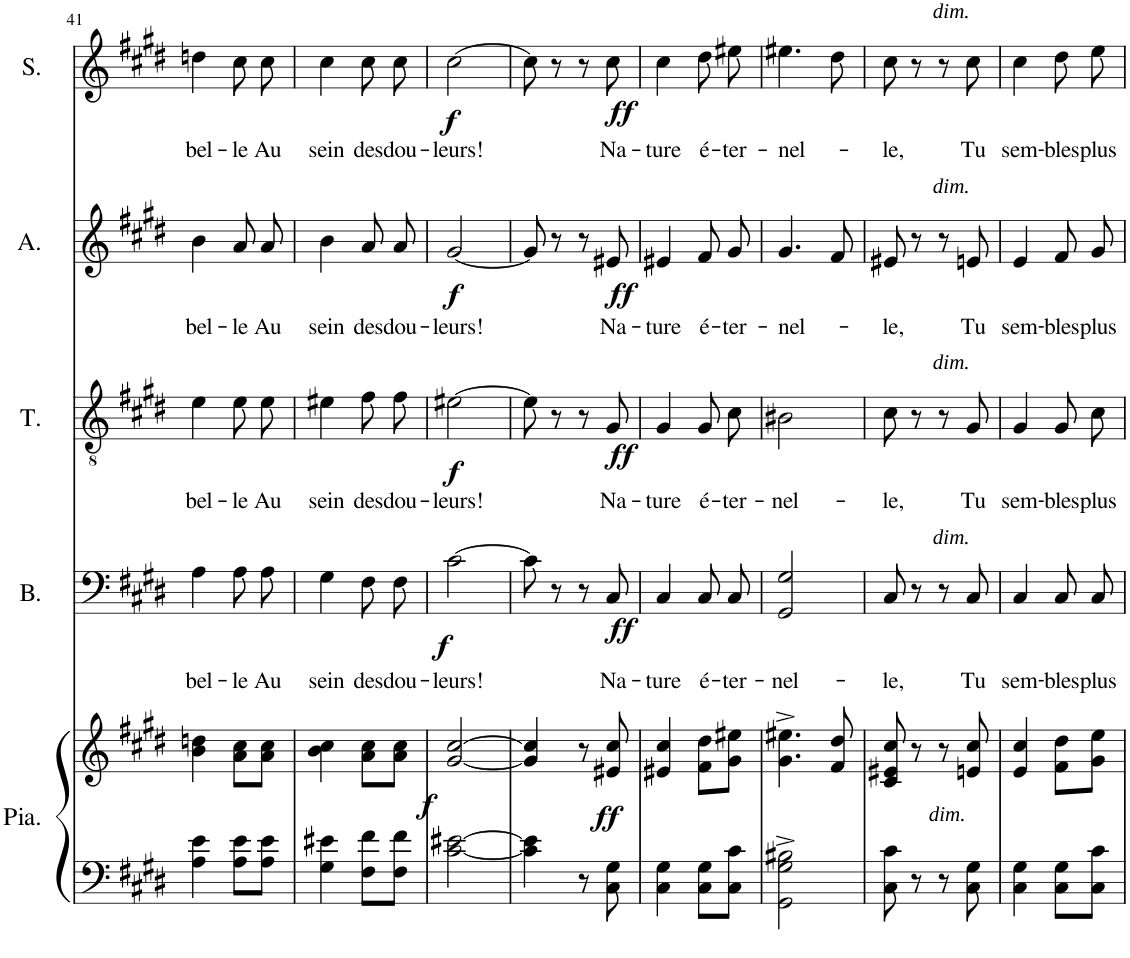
**kern	**kern	**dynam	**kern	**text	**dynam	**kern	**text	**dynam	**kern	**text	**dynam	**kern	**text	**dynam
*part5	*part5	*part5	*part4	*part4	*part4	*part3	*part3	*part3	*part2	*part2	*part2	*part1	*part1	*part1
*staff6	*staff5	*staff5/6	*staff4	*staff4	*staff4	*staff3	*staff3	*staff3	*staff2	*staff2	*staff2	*staff1	*staff1	*staff1
*I"Piano	*	*	*I"Basse	*	*	*I"Tenor	*	*	*I"Alto	*	*	*I"Soprano	*	*
*I'Pia.	*	*	*I'B.	*	*	*I'T.	*	*	*I'A.	*	*	*I'S.	*	*
!!LO:PB:g=z
*clefF4	*clefG2	*	*clefF4	*	*	*clefGv2	*	*	*clefG2	*	*	*clefG2	*	*
*k[f#c#g#d#]	*k[f#c#g#d#]	*	*k[f#c#g#d#]	*	*	*k[f#c#g#d#]	*	*	*k[f#c#g#d#]	*	*	*k[f#c#g#d#]	*	*
*M2/4	*M2/4	*	*M2/4	*	*	*M2/4	*	*	*M2/4	*	*	*M2/4	*	*
=41	=41	=41	=41	=41	=41	=41	=41	=41	=41	=41	=41	=41	=41	=41
!	!	!	!	!LO:LY:b	!	!	!LO:LY:b	!	!	!LO:LY:b	!	!	!LO:LY:b	!
4A\ 4e\	4b\ 4ddn\	.	4A\	bel-	.	4e\	bel-	.	4b\	bel-	.	4ddn\	bel-	.
!	!	!	!	!LO:LY:b	!	!	!LO:LY:b	!	!	!LO:LY:b	!	!	!LO:LY:b	!
8A\ 8e\L	8a\ 8cc#\L	.	8A\L	-le	.	8e\L	-le	.	8a/L	-le	.	8cc#\L	-le	.
!	!	!	!	!LO:LY:b	!	!	!LO:LY:b	!	!	!LO:LY:b	!	!	!LO:LY:b	!
8A\ 8e\J	8a\ 8cc#\J	.	8A\J	Au	.	8e\J	Au	.	8a/J	Au	.	8cc#\J	Au	.
=42	=42	=42	=42	=42	=42	=42	=42	=42	=42	=42	=42	=42	=42	=42
!	!	!	!	!LO:LY:b	!	!	!LO:LY:b	!	!	!LO:LY:b	!	!	!LO:LY:b	!
4G#\ 4e#X\	4b\ 4cc#\	.	4G#\	sein	.	4e#X\	sein	.	4b\	sein	.	4cc#\	sein	.
!	!	!	!	!LO:LY:b	!	!	!LO:LY:b	!	!	!LO:LY:b	!	!	!LO:LY:b	!
8F#\ 8f#\L	8a\ 8cc#\L	.	8F#\L	des	.	8f#\L	des	.	8a/L	des	.	8cc#\L	des	.
!	!	!	!	!LO:LY:b	!	!	!LO:LY:b	!	!	!LO:LY:b	!	!	!LO:LY:b	!
8F#\ 8f#\J	8a\ 8cc#\J	.	8F#\J	dou-	.	8f#\J	dou-	.	8a/J	dou-	.	8cc#\J	dou-	.
=43	=43	=43	=43	=43	=43	=43	=43	=43	=43	=43	=43	=43	=43	=43
!	!	!LO:DY:b	!	!LO:LY:b	!LO:DY:b	!	!LO:LY:b	!LO:DY:b	!	!LO:LY:b	!LO:DY:b	!	!LO:LY:b	!LO:DY:b
[2c#\ [2e#X\	[2g#/ [2cc#/	f	[2c#\	-leurs!	f	[2e#X\	-leurs!	f	[2g#/	-leurs!	f	[2cc#\	-leurs!	f
=44	=44	=44	=44	=44	=44	=44	=44	=44	=44	=44	=44	=44	=44	=44
4c#\] 4e#\]	4g#/] 4cc#/]	.	8c#\]	.	.	8e#\]	.	.	8g#/]	.	.	8cc#\]	.	.
.	.	.	8r	.	.	8r	.	.	8r	.	.	8r	.	.
8r	8r	.	8r	.	.	8r	.	.	8r	.	.	8r	.	.
!	!	!LO:DY:b	!	!LO:LY:b	!LO:DY:b	!	!LO:LY:b	!LO:DY:b	!	!LO:LY:b	!LO:DY:b	!	!LO:LY:b	!LO:DY:b
8C#\ 8G#\	8e#X/ 8cc#/	ff	8C#/	Na-	ff	8G#/	Na-	ff	8e#X/	Na-	ff	8cc#\	Na-	ff
=45	=45	=45	=45	=45	=45	=45	=45	=45	=45	=45	=45	=45	=45	=45
!	!	!	!	!LO:LY:b	!	!	!LO:LY:b	!	!	!LO:LY:b	!	!	!LO:LY:b	!
4C#\ 4G#\	4e#X/ 4cc#/	.	4C#/	-ture	.	4G#/	-ture	.	4e#X/	-ture	.	4cc#\	-ture	.
!	!	!	!	!LO:LY:b	!	!	!LO:LY:b	!	!	!LO:LY:b	!	!	!LO:LY:b	!
8C#\ 8G#\L	8f#\ 8dd#\L	.	8C#/L	é-	.	8G#/L	é-	.	8f#/L	é-	.	8dd#\L	é-	.
!	!	!	!	!LO:LY:b	!	!	!LO:LY:b	!	!	!LO:LY:b	!	!	!LO:LY:b	!
8C#\ 8c#\J	8g#\ 8ee#X\J	.	8C#/J	-ter-	.	8c#/J	-ter-	.	8g#/J	-ter-	.	8ee#X\J	-ter-	.
=46	=46	=46	=46	=46	=46	=46	=46	=46	=46	=46	=46	=46	=46	=46
!	!	!	!	!LO:LY:b	!	!	!LO:LY:b	!	!	!LO:LY:b	!	!	!LO:LY:b	!
2GG#\^ 2G#\^ 2B#X\^	4.g#\^ 4.ee#X\^	.	2GG#/ 2G#/	-nel-	.	2B#X\	-nel-	.	4.g#/	-nel-	.	4.ee#X\	-nel-	.
.	8f#/ 8dd#/	.	.	.	.	.	.	.	8f#/	.	.	8dd#\	.	.
=47	=47	=47	=47	=47	=47	=47	=47	=47	=47	=47	=47	=47	=47	=47
!	!	!	!	!LO:LY:b	!	!	!LO:LY:b	!	!	!LO:LY:b	!	!	!LO:LY:b	!
8C#\ 8c#\	8c#/ 8e#X/ 8cc#/	.	8C#/	-le,	.	8c#\	-le,	.	8e#X/	-le,	.	8cc#\	-le,	.
8r	8r	.	8r	.	.	8r	.	.	8r	.	.	8r	.	.
!LO:TX:a:i:t=dim.	!	!	!	!	!	!	!	!	!	!	!	!	!	!
8r	8r	.	8r	.	.	8r	.	.	8r	.	.	8r	.	.
!	!	!	!	!	!	!	!	!	!	!	!	!LO:TX:a:i:t=dim.	!	!
!	!	!	!	!	!	!	!	!	!LO:TX:a:i:t=dim.	!	!	!	!	!
!	!	!	!	!	!	!LO:TX:a:i:t=dim.	!	!	!	!	!	!	!	!
!	!	!	!LO:TX:a:i:t=dim.	!	!	!	!	!	!	!	!	!	!	!
!	!	!	!	!LO:LY:b	!	!	!LO:LY:b	!	!	!LO:LY:b	!	!	!LO:LY:b	!
8C#\ 8G#\	8en/ 8cc#/	.	8C#/	Tu	.	8G#/	Tu	.	8en/	Tu	.	8cc#\	Tu	.
=48	=48	=48	=48	=48	=48	=48	=48	=48	=48	=48	=48	=48	=48	=48
!	!	!	!	!LO:LY:b	!	!	!LO:LY:b	!	!	!LO:LY:b	!	!	!LO:LY:b	!
4C#\ 4G#\	4e/ 4cc#/	.	4C#/	sem-	.	4G#/	sem-	.	4e/	sem-	.	4cc#\	sem-	.
!	!	!	!	!LO:LY:b	!	!	!LO:LY:b	!	!	!LO:LY:b	!	!	!LO:LY:b	!
8C#\ 8G#\L	8f#\ 8dd#\L	.	8C#/L	-bles	.	8G#/L	-bles	.	8f#/L	-bles	.	8dd#\L	-bles	.
!	!	!	!	!LO:LY:b	!	!	!LO:LY:b	!	!	!LO:LY:b	!	!	!LO:LY:b	!
8C#\ 8c#\J	8g#\ 8ee\J	.	8C#/J	plus	.	8c#/J	plus	.	8g#/J	plus	.	8ee\J	plus	.
=	=	=	=	=	=	=	=	=	=	=	=	=	=	=
*-	*-	*-	*-	*-	*-	*-	*-	*-	*-	*-	*-	*-	*-	*-
